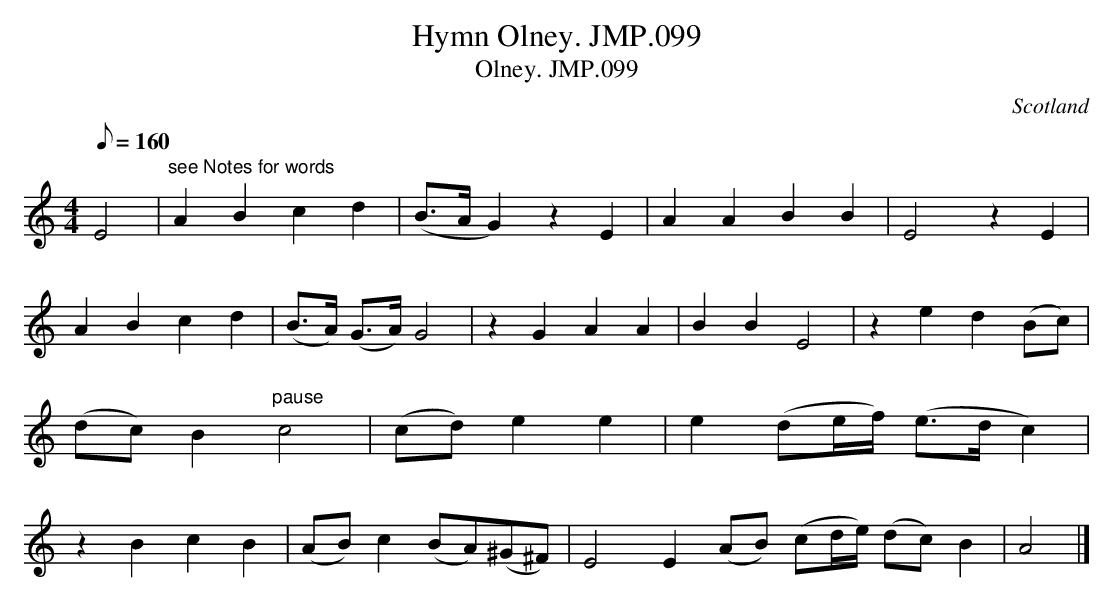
X:1
T:Hymn Olney. JMP.099
T:Olney. JMP.099
L:1/8
M:4/4
O:Scotland
Q:160
K:A minor
E4 |"see Notes for words" A2B2c2d2 |(B>A G2) z2 E2 |\
A2A2B2B2 | E4 z2 E2 | A2B2c2 d2 |\
(B>A) (G>A) G4 | z2 G2 A2 A2 | B2B2 E4 | z2e2d2 (Bc) |\
(dc) B2 "pause"c4 |(cd) e2e2 | e2 (de/f/) (e>dc2) | \
z2B2c2B2 | (AB)c2 (BA)(^G^F) |\
E4 E2 (AB) (cd/e/) (dc)B2 | A4 |]
